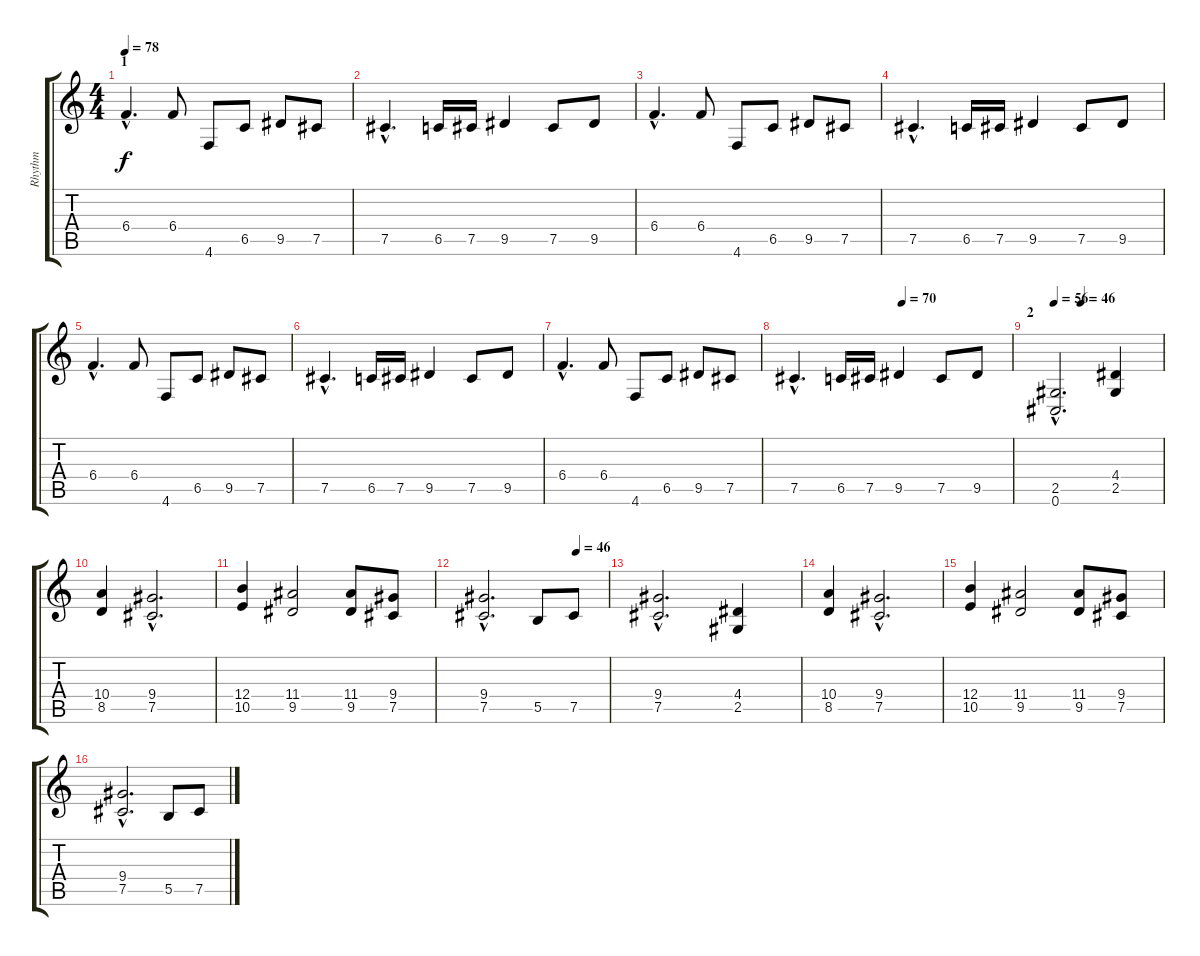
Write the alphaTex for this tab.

\track ("Rhythm" "Rhythm") {instrument distortionguitar}
\staff {score tabs}
\tuning (Db4 Ab3 E3 B2 Gb2 Db2) {hide}
\ts (4 4)
\section ("" "1")
\tempo 78
\clef g2
\ks c
6.4{hac}.4{d dy f instrument distortionguitar} 6.4.8 4.6.8 6.5.8 9.5.8 7.5.8 |
7.5{hac}.4{d} 6.5.16 7.5.16 9.5.4 7.5.8 9.5.8 |
6.4{hac}.4{d} 6.4.8 4.6.8 6.5.8 9.5.8 7.5.8 |
7.5{hac}.4{d} 6.5.16 7.5.16 9.5.4 7.5.8 9.5.8 |
6.4{hac}.4{d} 6.4.8 4.6.8 6.5.8 9.5.8 7.5.8 |
7.5{hac}.4{d} 6.5.16 7.5.16 9.5.4 7.5.8 9.5.8 |
6.4{hac}.4{d} 6.4.8 4.6.8 6.5.8 9.5.8 7.5.8 |
\tempo (70 0.5)
7.5{hac}.4{d} 6.5.16 7.5.16 9.5.4 7.5.8 9.5.8 |
\section ("" "2")
\tempo 56
\tempo (46 0.25)
(2.5{hac} 0.6{hac}).2{d} (4.4 2.5).4 |
(10.4 8.5).4 (9.4{hac} 7.5{hac}).2{d} |
(12.4 10.5).4 (11.4 9.5).2 (11.4 9.5).8 (9.4 7.5).8 |
\tempo (46 0.75)
(9.4{hac} 7.5{hac}).2{d} 5.5.8 7.5.8 |
(9.4{hac} 7.5{hac}).2{d} (4.4 2.5).4 |
(10.4 8.5).4 (9.4{hac} 7.5{hac}).2{d} |
(12.4 10.5).4 (11.4 9.5).2 (11.4 9.5).8 (9.4 7.5).8 |
(9.4{hac} 7.5{hac}).2{d} 5.5.8 7.5.8
